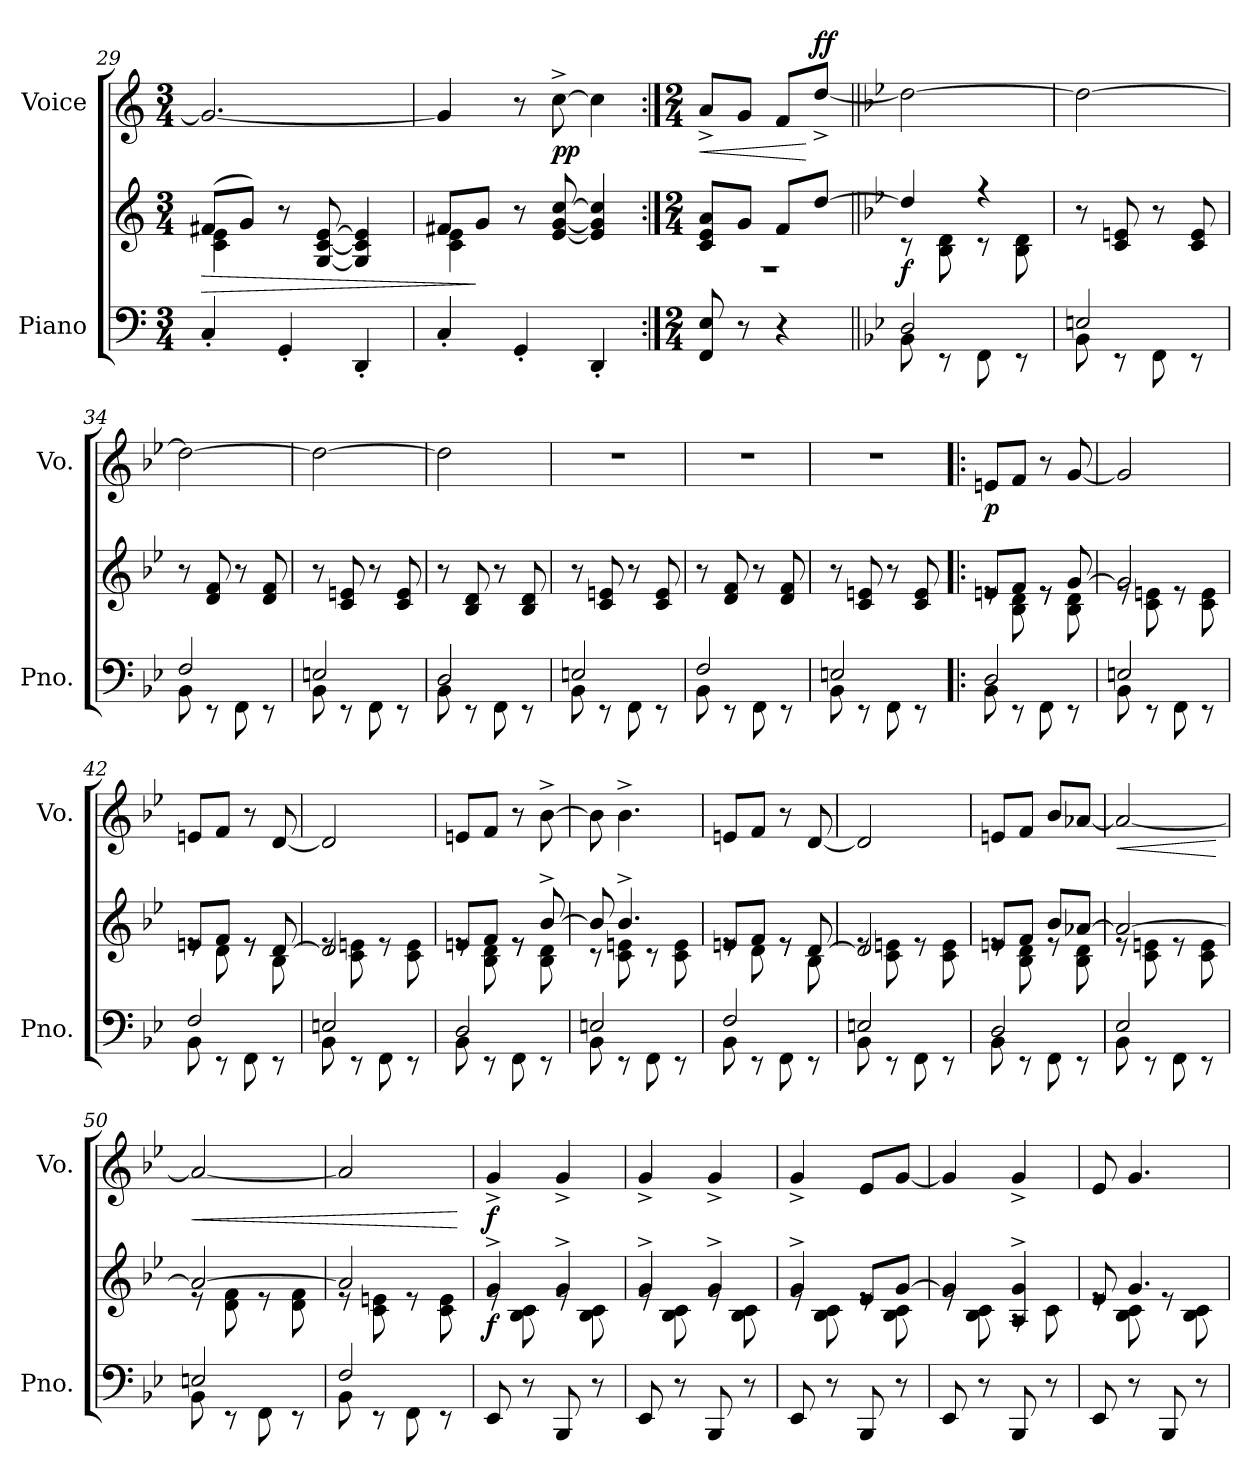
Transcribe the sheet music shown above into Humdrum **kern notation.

**kern	**kern	**dynam	**kern	**dynam
*part2	*part2	*part2	*part1	*part1
*staff3	*staff2	*staff2/3	*staff1	*staff1
*I"Piano	*	*	*I"Voice	*
*I'Pno.	*	*	*I'Vo.	*
*clefF4	*clefG2	*	*clefG2	*
*k[]	*k[]	*	*k[]	*
*M3/4	*M3/4	*	*M3/4	*
=29	=29	=29	=29	=29
!	!	!LO:HP:b	!	!
*	*^	*	*	*
4C'/	(8f#X/L	4c\ 4e\	>	2.g/_	.
.	8g/J)	.	.	.	.
4GG'/	8r	2ryy	.	.	.
.	[8G/ [8c/ [8e/	.	.	.	.
4DD'/	4G/] 4c/] 4e/]	.	.	.	.
=30	=30	=30	=30	=30	=30
4C'/	8f#X/L	4c\ 4e\	.	4g/]	.
.	8g/J	.	]	.	.
4GG'/	8r	2ryy	.	8r	.
!	!	!	!	!	!LO:DY:b
.	[8e/ [8g/ [8cc/	.	.	[8cc^\	pp
4DD'/	4e/] 4g/] 4cc/]	.	.	4cc\]	.
=31:|!	=31:|!	=31:|!	=31:|!	=31:|!	=31:|!
*M2/4	*M2/4	*	*	*M2/4	*
!	!	!	!	!	!LO:HP:b
8FF/ 8E/	8c/ 8e/ 8a/L	2r	.	8a^/L	<
8r	8g/J	.	.	8g/J	.
4r	8f/L	.	.	8f/L	.
!	!	!	!	!	!LO:DY:n=1:a
.	[8dd/J	.	.	[8dd^/J	[ ff
=32||	=32||	=32||	=32||	=32||	=32||
*k[b-e-]	*k[b-e-]	*	*	*k[b-e-]	*
*^	*	*	*	*	*
!	!	!	!	!LO:DY:b	!	!
2D/	8BB-\	4dd/]	8r	f	2dd\_	.
.	8r	.	8B-\ 8d\	.	.	.
.	8FF\	4r	8r	.	.	.
.	8r	.	8B-\ 8d\	.	.	.
*	*	*v	*v	*	*	*
!!LO:LB:g=z
=33	=33	=33	=33	=33	=33
2En/	8BB-\	8r	.	2dd\_	.
.	8r	8c/ 8en/	.	.	.
.	8FF\	8r	.	.	.
.	8r	8c/ 8e/	.	.	.
=34	=34	=34	=34	=34	=34
2F/	8BB-\	8r	.	2dd\_	.
.	8r	8d/ 8f/	.	.	.
.	8FF\	8r	.	.	.
.	8r	8d/ 8f/	.	.	.
=35	=35	=35	=35	=35	=35
2En/	8BB-\	8r	.	2dd\_	.
.	8r	8c/ 8en/	.	.	.
.	8FF\	8r	.	.	.
.	8r	8c/ 8e/	.	.	.
=36	=36	=36	=36	=36	=36
2D/	8BB-\	8r	.	2dd\]	.
.	8r	8B-/ 8d/	.	.	.
.	8FF\	8r	.	.	.
.	8r	8B-/ 8d/	.	.	.
=37	=37	=37	=37	=37	=37
2En/	8BB-\	8r	.	2r	.
.	8r	8c/ 8en/	.	.	.
.	8FF\	8r	.	.	.
.	8r	8c/ 8e/	.	.	.
=38	=38	=38	=38	=38	=38
2F/	8BB-\	8r	.	2r	.
.	8r	8d/ 8f/	.	.	.
.	8FF\	8r	.	.	.
.	8r	8d/ 8f/	.	.	.
!!LO:LB:g=z
=39	=39	=39	=39	=39	=39
2En/	8BB-\	8r	.	2r	.
.	8r	8c/ 8en/	.	.	.
.	8FF\	8r	.	.	.
.	8r	8c/ 8e/	.	.	.
=40!|:	=40!|:	=40!|:	=40!|:	=40!|:	=40!|:
*	*	*^	*	*	*
!	!	!	!	!	!	!LO:DY:b
2D/	8BB-\	8en/L	8re	.	8en/L	p
.	8r	8f/J	8B-\ 8d\	.	8f/J	.
.	8FF\	8re	8re	.	8r	.
.	8r	[8g/	8B-\ 8d\	.	[8g/	.
=41	=41	=41	=41	=41	=41	=41
2En/	8BB-\	2g/]	8re	.	2g/]	.
.	8r	.	8c\ 8en\	.	.	.
.	8FF\	.	8re	.	.	.
.	8r	.	8c\ 8e\	.	.	.
=42	=42	=42	=42	=42	=42	=42
2F/	8BB-\	8en/L	8re	.	8en/L	.
.	8r	8f/J	8d\	.	8f/J	.
.	8FF\	8re	8re	.	8r	.
.	8r	[8d/	8B-\	.	[8d/	.
=43	=43	=43	=43	=43	=43	=43
2En/	8BB-\	2d/]	8re	.	2d/]	.
.	8r	.	8c\ 8en\	.	.	.
.	8FF\	.	8re	.	.	.
.	8r	.	8c\ 8e\	.	.	.
=44	=44	=44	=44	=44	=44	=44
2D/	8BB-\	8en/L	8re	.	8en/L	.
.	8r	8f/J	8B-\ 8d\	.	8f/J	.
.	8FF\	8re	8re	.	8r	.
.	8r	[8b-^/	8B-\ 8d\	.	[8b-^\	.
!!LO:PB:g=z
=45	=45	=45	=45	=45	=45	=45
2En/	8BB-\	8b-/]	8r	.	8b-\]	.
.	8r	4.b-^/	8c\ 8en\	.	4.b-^\	.
.	8FF\	.	8r	.	.	.
.	8r	.	8c\ 8e\	.	.	.
=46	=46	=46	=46	=46	=46	=46
2F/	8BB-\	8en/L	8re	.	8en/L	.
.	8r	8f/J	8d\	.	8f/J	.
.	8FF\	8re	8re	.	8r	.
.	8r	[8d/	8B-\	.	[8d/	.
=47	=47	=47	=47	=47	=47	=47
2En/	8BB-\	2d/]	8re	.	2d/]	.
.	8r	.	8c\ 8en\	.	.	.
.	8FF\	.	8re	.	.	.
.	8r	.	8c\ 8e\	.	.	.
=48	=48	=48	=48	=48	=48	=48
2D/	8BB-\	8en/L	8re	.	8en/L	.
.	8r	8f/J	8B-\ 8d\	.	8f/J	.
.	8FF\	8b-/L	8re	.	8b-/L	.
.	8r	[8a-X/J	8B-\ 8d\	.	[8a-X/J	.
=49	=49	=49	=49	=49	=49	=49
!	!	!	!	!	!	!LO:HP:b
2E-/	8BB-\	2a-/_	8re	.	2a-/_	<
.	8r	.	8c\ 8en\	.	.	.
.	8FF\	.	8re	.	.	.
.	8r	.	8c\ 8e\	.	.	.
*v	*v	*	*	*	*	*
*	*v	*v	*	*	*
.	.	.	.	[
=50	=50	=50	=50	=50
*^	*^	*	*	*
!	!	!	!	!	!	!LO:HP:b
2En/	8BB-\	2a-/_	8re	.	2a-/_	<
.	8r	.	8d\ 8f\	.	.	.
.	8FF\	.	8re	.	.	.
.	8r	.	8d\ 8f\	.	.	.
=51	=51	=51	=51	=51	=51	=51
2F/	8BB-\	2a-/]	8re	.	2a-/]	.
.	8r	.	8c\ 8en\	.	.	.
.	8FF\	.	8re	.	.	.
.	8r	.	8c\ 8e\	.	.	.
*v	*v	*	*	*	*	*
*	*v	*v	*	*	*
.	.	.	.	[
!!LO:LB:g=z
=52	=52	=52	=52	=52
*	*^	*	*	*
!	!	!	!LO:DY:b	!	!LO:DY:b
8EE-/	4g^/	8re	f	4g^/	f
8r	.	8B-\ 8c\	.	.	.
8BBB-/	4g^/	8re	.	4g^/	.
8r	.	8B-\ 8c\	.	.	.
=53	=53	=53	=53	=53	=53
8EE-/	4g^/	8re	.	4g^/	.
8r	.	8B-\ 8c\	.	.	.
8BBB-/	4g^/	8re	.	4g^/	.
8r	.	8B-\ 8c\	.	.	.
=54	=54	=54	=54	=54	=54
8EE-/	4g^/	8re	.	4g^/	.
8r	.	8B-\ 8c\	.	.	.
8BBB-/	8e-/L	8re	.	8e-/L	.
8r	[8g/J	8B-\ 8c\	.	[8g/J	.
=55	=55	=55	=55	=55	=55
8EE-/	4g/]	8re	.	4g/]	.
8r	.	8B-\ 8c\	.	.	.
8BBB-/	4A/^ 4g/^	8rA	.	4g^/	.
8r	.	8c\	.	.	.
=56	=56	=56	=56	=56	=56
8EE-/	8e-/	8re	.	8e-/	.
8r	4.g/	8B-\ 8c\	.	4.g/	.
8BBB-/	.	8re	.	.	.
8r	.	8B-\ 8c\	.	.	.
*	*v	*v	*	*	*
=	=	=	=	=
*-	*-	*-	*-	*-
